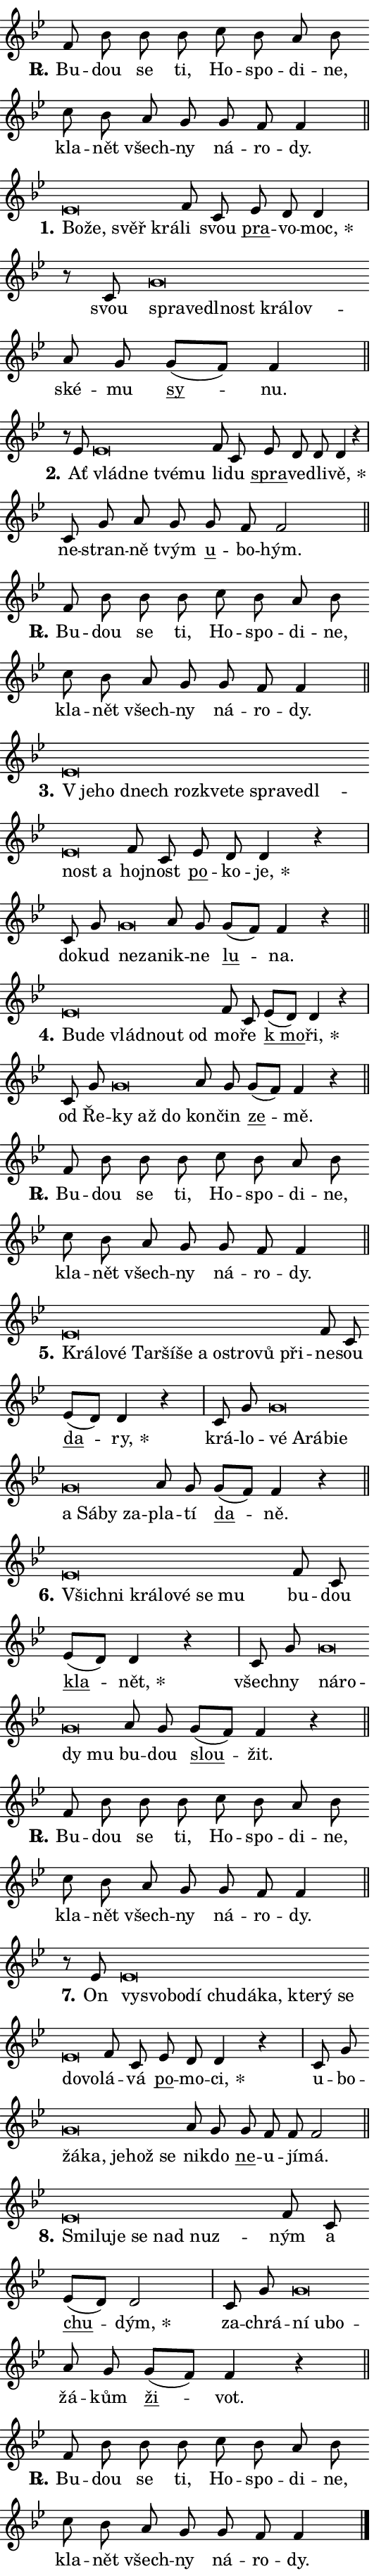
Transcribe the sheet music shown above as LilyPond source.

\version "2.24.0"
\header { tagline = "" }
\paper {
  indent = 0\cm
  top-margin = 0\cm
  right-margin = 0.13\cm % to fit lyric hyphens
  bottom-margin = 0\cm
  left-margin = 0\cm
  paper-width = 9\cm
  page-breaking = #ly:one-page-breaking
  system-system-spacing.basic-distance = #11
  score-system-spacing.basic-distance = #11
  ragged-last = ##f
}


%% Author: Thomas Morley
%% https://lists.gnu.org/archive/html/lilypond-user/2020-05/msg00002.html
#(define (line-position grob)
"Returns position of @var[grob} in current system:
   @code{'start}, if at first time-step
   @code{'end}, if at last time-step
   @code{'middle} otherwise
"
  (let* ((col (ly:item-get-column grob))
         (ln (ly:grob-object col 'left-neighbor))
         (rn (ly:grob-object col 'right-neighbor))
         (col-to-check-left (if (ly:grob? ln) ln col))
         (col-to-check-right (if (ly:grob? rn) rn col))
         (break-dir-left
           (and
             (ly:grob-property col-to-check-left 'non-musical #f)
             (ly:item-break-dir col-to-check-left)))
         (break-dir-right
           (and
             (ly:grob-property col-to-check-right 'non-musical #f)
             (ly:item-break-dir col-to-check-right))))
        (cond ((eqv? 1 break-dir-left) 'start)
              ((eqv? -1 break-dir-right) 'end)
              (else 'middle))))

#(define (tranparent-at-line-position vctor)
  (lambda (grob)
  "Relying on @code{line-position} select the relevant enry from @var{vctor}.
Used to determine transparency,"
    (case (line-position grob)
      ((end) (not (vector-ref vctor 0)))
      ((middle) (not (vector-ref vctor 1)))
      ((start) (not (vector-ref vctor 2))))))

noteHeadBreakVisibility =
#(define-music-function (break-visibility)(vector?)
"Makes @code{NoteHead}s transparent relying on @var{break-visibility}"
#{
  \override NoteHead.transparent =
    #(tranparent-at-line-position break-visibility)
#})

#(define delete-ledgers-for-transparent-note-heads
  (lambda (grob)
    "Reads whether a @code{NoteHead} is transparent.
If so this @code{NoteHead} is removed from @code{'note-heads} from
@var{grob}, which is supposed to be @code{LedgerLineSpanner}.
As a result ledgers are not printed for this @code{NoteHead}"
    (let* ((nhds-array (ly:grob-object grob 'note-heads))
           (nhds-list
             (if (ly:grob-array? nhds-array)
                 (ly:grob-array->list nhds-array)
                 '()))
           ;; Relies on the transparent-property being done before
           ;; Staff.LedgerLineSpanner.after-line-breaking is executed.
           ;; This is fragile ...
           (to-keep
             (remove
               (lambda (nhd)
                 (ly:grob-property nhd 'transparent #f))
               nhds-list)))
      ;; TODO find a better method to iterate over grob-arrays, similiar
      ;; to filter/remove etc for lists
      ;; For now rebuilt from scratch
      (set! (ly:grob-object grob 'note-heads)  '())
      (for-each
        (lambda (nhd)
          (ly:pointer-group-interface::add-grob grob 'note-heads nhd))
        to-keep))))

squashNotes = {
  \override NoteHead.X-extent = #'(-0.2 . 0.2)
  \override NoteHead.Y-extent = #'(-0.75 . 0)
  \override NoteHead.stencil =
    #(lambda (grob)
       (let ((pos (ly:grob-property grob 'staff-position)))
         (begin
           (if (< pos -7) (display "ERROR: Lower brevis then expected\n") (display ""))
           (if (<= pos -6) ly:text-interface::print ly:note-head::print))))
}
unSquashNotes = {
  \revert NoteHead.X-extent
  \revert NoteHead.Y-extent
  \revert NoteHead.stencil
}

hideNotes = \noteHeadBreakVisibility #begin-of-line-visible
unHideNotes = \noteHeadBreakVisibility #all-visible

% work-around for resetting accidentals
% https://lilypond.org/doc/v2.23/Documentation/notation/displaying-rhythms#unmetered-music
cadenzaMeasure = {
  \cadenzaOff
  \partial 1024 s1024
  \cadenzaOn
}

#(define-markup-command (accent layout props text) (markup?)
  "Underline accented syllable"
  (interpret-markup layout props
    #{\markup \override #'(offset . 4.3) \underline { #text }#}))

responsum = \markup \concat {
  "R" \hspace #-1.05 \path #0.1 #'((moveto 0 0.07) (lineto 0.9 0.8)) \hspace #0.05 "."
}

spaceSize = #0.6828661417322834 % exact space size for TeX Gyre Schola

\layout {
  \context {
    \Staff
    \remove "Time_signature_engraver"
    \override LedgerLineSpanner.after-line-breaking = #delete-ledgers-for-transparent-note-heads
  }
  \context {
    \Lyrics {
      \override LyricSpace.minimum-distance = \spaceSize
      \override LyricText.font-name = #"TeX Gyre Schola"
      \override LyricText.font-size = 1
      \override StanzaNumber.font-name = #"TeX Gyre Schola Bold"
      \override StanzaNumber.font-size = 1
    }
  }
  \context {
    \Score 
    \override NoteHead.text =
      #(lambda (grob) 
        (let ((pos (ly:grob-property grob 'staff-position)))
          #{\markup {
            \combine
              \halign #-0.55 \raise #(if (= pos -6) 0 0.5) \override #'(thickness . 2) \draw-line #'(3.2 . 0)
              \musicglyph "noteheads.sM1"
          }#}))
  }
}

% magnetic-lyrics.ily
%
%   written by
%     Jean Abou Samra <jean@abou-samra.fr>
%     Werner Lemberg <wl@gnu.org>
%
%   adapted by
%     Jiri Hon <jiri.hon@gmail.com>
%
% Version 2022-Apr-15

% https://www.mail-archive.com/lilypond-user@gnu.org/msg149350.html

#(define (Left_hyphen_pointer_engraver context)
   "Collect syllable-hyphen-syllable occurrences in lyrics and store
them in properties.  This engraver only looks to the left.  For
example, if the lyrics input is @code{foo -- bar}, it does the
following.

@itemize @bullet
@item
Set the @code{text} property of the @code{LyricHyphen} grob between
@q{foo} and @q{bar} to @code{foo}.

@item
Set the @code{left-hyphen} property of the @code{LyricText} grob with
text @q{foo} to the @code{LyricHyphen} grob between @q{foo} and
@q{bar}.
@end itemize

Use this auxiliary engraver in combination with the
@code{lyric-@/text::@/apply-@/magnetic-@/offset!} hook."
   (let ((hyphen #f)
         (text #f))
     (make-engraver
      (acknowledgers
       ((lyric-syllable-interface engraver grob source-engraver)
        (set! text grob)))
      (end-acknowledgers
       ((lyric-hyphen-interface engraver grob source-engraver)
        ;(when (not (grob::has-interface grob 'lyric-space-interface))
          (set! hyphen grob)));)
      ((stop-translation-timestep engraver)
       (when (and text hyphen)
         (ly:grob-set-object! text 'left-hyphen hyphen))
       (set! text #f)
       (set! hyphen #f)))))

#(define (lyric-text::apply-magnetic-offset! grob)
   "If the space between two syllables is less than the value in
property @code{LyricText@/.details@/.squash-threshold}, move the right
syllable to the left so that it gets concatenated with the left
syllable.

Use this function as a hook for
@code{LyricText@/.after-@/line-@/breaking} if the
@code{Left_@/hyphen_@/pointer_@/engraver} is active."
   (let ((hyphen (ly:grob-object grob 'left-hyphen #f)))
     (when hyphen
       (let ((left-text (ly:spanner-bound hyphen LEFT)))
         (when (grob::has-interface left-text 'lyric-syllable-interface)
           (let* ((common (ly:grob-common-refpoint grob left-text X))
                  (this-x-ext (ly:grob-extent grob common X))
                  (left-x-ext
                   (begin
                     ;; Trigger magnetism for left-text.
                     (ly:grob-property left-text 'after-line-breaking)
                     (ly:grob-extent left-text common X)))
                  ;; `delta` is the gap width between two syllables.
                  (delta (- (interval-start this-x-ext)
                            (interval-end left-x-ext)))
                  (details (ly:grob-property grob 'details))
                  (threshold (assoc-get 'squash-threshold details 0.2)))
             (when (< delta threshold)
               (let* (;; We have to manipulate the input text so that
                      ;; ligatures crossing syllable boundaries are not
                      ;; disabled.  For languages based on the Latin
                      ;; script this is essentially a beautification.
                      ;; However, for non-Western scripts it can be a
                      ;; necessity.
                      (lt (ly:grob-property left-text 'text))
                      (rt (ly:grob-property grob 'text))
                      (is-space (grob::has-interface hyphen 'lyric-space-interface))
                      (space (if is-space " " ""))
                      (extra-delta (if is-space spaceSize 0))
                      ;; Append new syllable.
                      (ltrt-space (if (and (string? lt) (string? rt))
                                (string-append lt space rt)
                                (make-concat-markup (list lt space rt))))
                      ;; Right-align `ltrt` to the right side.
                      (ltrt-space-markup (grob-interpret-markup
                               grob
                               (make-translate-markup
                                (cons (interval-length this-x-ext) 0)
                                (make-right-align-markup ltrt-space)))))
                 (begin
                   ;; Don't print `left-text`.
                   (ly:grob-set-property! left-text 'stencil #f)
                   ;; Set text and stencil (which holds all collected
                   ;; syllables so far) and shift it to the left.
                   (ly:grob-set-property! grob 'text ltrt-space)
                   (ly:grob-set-property! grob 'stencil ltrt-space-markup)
                   (ly:grob-translate-axis! grob (- (- delta extra-delta)) X))))))))))


#(define (lyric-hyphen::displace-bounds-first grob)
   ;; Make very sure this callback isn't triggered too early.
   (let ((left (ly:spanner-bound grob LEFT))
         (right (ly:spanner-bound grob RIGHT)))
     (ly:grob-property left 'after-line-breaking)
     (ly:grob-property right 'after-line-breaking)
     (ly:lyric-hyphen::print grob)))

squashThreshold = #0.4

\layout {
  \context {
    \Lyrics
    \consists #Left_hyphen_pointer_engraver
    \override LyricText.after-line-breaking =
      #lyric-text::apply-magnetic-offset!
    \override LyricHyphen.stencil = #lyric-hyphen::displace-bounds-first
    \override LyricText.details.squash-threshold = \squashThreshold
    \override LyricHyphen.minimum-distance = 0
    \override LyricHyphen.minimum-length = \squashThreshold
  }
}

squashText = \override LyricText.details.squash-threshold = 9999
unSquashText = \override LyricText.details.squash-threshold = \squashThreshold

leftText = \override LyricText.self-alignment-X = #LEFT
unLeftText = \revert LyricText.self-alignment-X

starOffset = #(lambda (grob) 
                (let ((x_offset (ly:self-alignment-interface::aligned-on-x-parent grob)))
                  (if (= x_offset 0) 0 (+ x_offset 1.2))))

star = #(define-music-function (syllable)(string?)
"Append star separator at the end of a syllable"
#{
  \once \override LyricText.X-offset = #starOffset
  \lyricmode { \markup {
    #syllable
    \override #'((font-name . "TeX Gyre Schola Bold")) \hspace #0.2 \lower #0.65 \larger "*"
  } }
#})

starAccent = #(define-music-function (syllable)(string?)
"Append star separator at the end of a syllable and make accent"
#{
  \once \override LyricText.X-offset = #starOffset
  \lyricmode { \markup {
    \accent #syllable
    \override #'((font-name . "TeX Gyre Schola Bold")) \hspace #0.2 \lower #0.65 \larger "*"
  } }
#})

breath = #(define-music-function (syllable)(string?)
"Append breathing indicator at the end of a syllable"
#{
  \lyricmode { \markup { #syllable "+" } }
#})

optionalBreath = #(define-music-function (syllable)(string?)
"Append optional breathing indicator at the end of a syllable"
#{
  \lyricmode { \markup { #syllable "(+)" } }
#})


\score {
    <<
        \new Voice = "melody" { \cadenzaOn \key bes \major \relative { f'8 bes bes bes \bar "" c bes a bes \bar "" c bes a g \bar "" g f f4 \cadenzaMeasure \bar "||" \break } }
        \new Lyrics \lyricsto "melody" { \lyricmode { \set stanza = \responsum
Bu -- dou se ti, Ho -- spo -- di -- ne, kla -- nět všech -- ny ná -- ro -- dy. } }
    >>
    \layout {}
}

\score {
    <<
        \new Voice = "melody" { \cadenzaOn \key bes \major \relative { \squashNotes es'\breve*1/16 \hideNotes \breve*1/16 \bar "" \breve*1/16 \breve*1/16 \bar "" \unHideNotes \unSquashNotes f8 c \bar "" es d d4 \cadenzaMeasure \bar "|" r8 c \squashNotes g'\breve*1/16 \hideNotes \breve*1/16 \bar "" \breve*1/16 \bar "" \breve*1/16 \bar "" \breve*1/16 \breve*1/16 \bar "" \unHideNotes \unSquashNotes a8 g \bar "" g[( f)] f4 \cadenzaMeasure \bar "||" \break } }
        \new Lyrics \lyricsto "melody" { \lyricmode { \set stanza = "1."
\leftText Bo -- \squashText že, svěř krá -- \unLeftText \unSquashText li svou \markup \accent pra -- vo -- \star moc, svou \leftText spra -- \squashText ve -- dl -- nost krá -- lov -- \unLeftText \unSquashText ské -- mu \markup \accent sy -- nu. } }
    >>
    \layout {}
}

\score {
    <<
        \new Voice = "melody" { \cadenzaOn \key bes \major \relative { r8 es'8 \squashNotes es\breve*1/16 \hideNotes \breve*1/16 \bar "" \breve*1/16 \breve*1/16 \bar "" \unHideNotes \unSquashNotes f8 c \bar "" es d d d4 r \cadenzaMeasure \bar "|" c8 g' a g \bar "" g f f2 \cadenzaMeasure \bar "||" \break } }
        \new Lyrics \lyricsto "melody" { \lyricmode { \set stanza = "2."
Ať \leftText vlád -- \squashText ne tvé -- mu \unLeftText \unSquashText li -- du \markup \accent spra -- ve -- dli -- \star vě, ne -- stran -- ně tvým \markup \accent u -- bo -- hým. } }
    >>
    \layout {}
}

\score {
    <<
        \new Voice = "melody" { \cadenzaOn \key bes \major \relative { f'8 bes bes bes \bar "" c bes a bes \bar "" c bes a g \bar "" g f f4 \cadenzaMeasure \bar "||" \break } }
        \new Lyrics \lyricsto "melody" { \lyricmode { \set stanza = \responsum
Bu -- dou se ti, Ho -- spo -- di -- ne, kla -- nět všech -- ny ná -- ro -- dy. } }
    >>
    \layout {}
}

\score {
    <<
        \new Voice = "melody" { \cadenzaOn \key bes \major \relative { \squashNotes es'\breve*1/16 \hideNotes \breve*1/16 \bar "" \breve*1/16 \bar "" \breve*1/16 \bar "" \breve*1/16 \bar "" \breve*1/16 \bar "" \breve*1/16 \bar "" \breve*1/16 \bar "" \breve*1/16 \bar "" \breve*1/16 \breve*1/16 \bar "" \unHideNotes \unSquashNotes f8 c \bar "" es d d4 r \cadenzaMeasure \bar "|" c8 g' \bar "" \squashNotes g\breve*1/16 \hideNotes \breve*1/16 \bar "" \unHideNotes \unSquashNotes a8 g \bar "" g[( f)] f4 r \cadenzaMeasure \bar "||" \break } }
        \new Lyrics \lyricsto "melody" { \lyricmode { \set stanza = "3."
\leftText "V je" -- \squashText ho dnech roz -- kve -- te spra -- ve -- dl -- nost a \unLeftText \unSquashText hoj -- nost \markup \accent po -- ko -- \star je, do -- kud \leftText ne -- \squashText za -- \unLeftText \unSquashText nik -- ne \markup \accent lu -- na. } }
    >>
    \layout {}
}

\score {
    <<
        \new Voice = "melody" { \cadenzaOn \key bes \major \relative { \squashNotes es'\breve*1/16 \hideNotes \breve*1/16 \bar "" \breve*1/16 \bar "" \breve*1/16 \breve*1/16 \bar "" \unHideNotes \unSquashNotes f8 c \bar "" es[( d)] d4 r \cadenzaMeasure \bar "|" c8 g' \bar "" \squashNotes g\breve*1/16 \hideNotes \breve*1/16 \breve*1/16 \bar "" \unHideNotes \unSquashNotes a8 g \bar "" g[( f)] f4 r \cadenzaMeasure \bar "||" \break } }
        \new Lyrics \lyricsto "melody" { \lyricmode { \set stanza = "4."
\leftText Bu -- \squashText de vlád -- nout od \unLeftText \unSquashText mo -- ře \markup \accent "k mo" -- \star ři, od Ře -- \leftText ky \squashText až do \unLeftText \unSquashText kon -- čin \markup \accent ze -- mě. } }
    >>
    \layout {}
}

\score {
    <<
        \new Voice = "melody" { \cadenzaOn \key bes \major \relative { f'8 bes bes bes \bar "" c bes a bes \bar "" c bes a g \bar "" g f f4 \cadenzaMeasure \bar "||" \break } }
        \new Lyrics \lyricsto "melody" { \lyricmode { \set stanza = \responsum
Bu -- dou se ti, Ho -- spo -- di -- ne, kla -- nět všech -- ny ná -- ro -- dy. } }
    >>
    \layout {}
}

\score {
    <<
        \new Voice = "melody" { \cadenzaOn \key bes \major \relative { \squashNotes es'\breve*1/16 \hideNotes \breve*1/16 \bar "" \breve*1/16 \bar "" \breve*1/16 \bar "" \breve*1/16 \bar "" \breve*1/16 \bar "" \breve*1/16 \bar "" \breve*1/16 \bar "" \breve*1/16 \bar "" \breve*1/16 \breve*1/16 \bar "" \unHideNotes \unSquashNotes f8 c \bar "" es[( d)] d4 r \cadenzaMeasure \bar "|" c8 g' \bar "" \squashNotes g\breve*1/16 \hideNotes \breve*1/16 \bar "" \breve*1/16 \bar "" \breve*1/16 \bar "" \breve*1/16 \bar "" \breve*1/16 \bar "" \breve*1/16 \bar "" \breve*1/16 \breve*1/16 \bar "" \unHideNotes \unSquashNotes a8 g \bar "" g[( f)] f4 r \cadenzaMeasure \bar "||" \break } }
        \new Lyrics \lyricsto "melody" { \lyricmode { \set stanza = "5."
\leftText Krá -- \squashText lo -- vé Tar -- ší -- še a o -- stro -- vů při -- \unLeftText \unSquashText ne -- sou \markup \accent da -- \star ry, krá -- lo -- \leftText vé \squashText A -- rá -- bi -- e a Sá -- by za -- \unLeftText \unSquashText pla -- tí \markup \accent da -- ně. } }
    >>
    \layout {}
}

\score {
    <<
        \new Voice = "melody" { \cadenzaOn \key bes \major \relative { \squashNotes es'\breve*1/16 \hideNotes \breve*1/16 \bar "" \breve*1/16 \bar "" \breve*1/16 \bar "" \breve*1/16 \bar "" \breve*1/16 \breve*1/16 \bar "" \unHideNotes \unSquashNotes f8 c \bar "" es[( d)] d4 r \cadenzaMeasure \bar "|" c8 g' \bar "" \squashNotes g\breve*1/16 \hideNotes \breve*1/16 \bar "" \breve*1/16 \breve*1/16 \bar "" \unHideNotes \unSquashNotes a8 g \bar "" g[( f)] f4 r \cadenzaMeasure \bar "||" \break } }
        \new Lyrics \lyricsto "melody" { \lyricmode { \set stanza = "6."
\leftText Všich -- \squashText ni krá -- lo -- vé se mu \unLeftText \unSquashText bu -- dou \markup \accent kla -- \star nět, všech -- ny \leftText ná -- \squashText ro -- dy mu \unLeftText \unSquashText bu -- dou \markup \accent slou -- žit. } }
    >>
    \layout {}
}

\score {
    <<
        \new Voice = "melody" { \cadenzaOn \key bes \major \relative { f'8 bes bes bes \bar "" c bes a bes \bar "" c bes a g \bar "" g f f4 \cadenzaMeasure \bar "||" \break } }
        \new Lyrics \lyricsto "melody" { \lyricmode { \set stanza = \responsum
Bu -- dou se ti, Ho -- spo -- di -- ne, kla -- nět všech -- ny ná -- ro -- dy. } }
    >>
    \layout {}
}

\score {
    <<
        \new Voice = "melody" { \cadenzaOn \key bes \major \relative { r8 es' \squashNotes es\breve*1/16 \hideNotes \breve*1/16 \bar "" \breve*1/16 \bar "" \breve*1/16 \bar "" \breve*1/16 \bar "" \breve*1/16 \bar "" \breve*1/16 \bar "" \breve*1/16 \bar "" \breve*1/16 \bar "" \breve*1/16 \bar "" \breve*1/16 \breve*1/16 \bar "" \unHideNotes \unSquashNotes f8 c \bar "" es d d4 r \cadenzaMeasure \bar "|" c8 g' \bar "" \squashNotes g\breve*1/16 \hideNotes \breve*1/16 \bar "" \breve*1/16 \bar "" \breve*1/16 \breve*1/16 \bar "" \unHideNotes \unSquashNotes a8 g \bar "" g f f f2 \cadenzaMeasure \bar "||" \break } }
        \new Lyrics \lyricsto "melody" { \lyricmode { \set stanza = "7."
On \leftText vy -- \squashText svo -- bo -- dí chu -- dá -- ka, kte -- rý se do -- vo -- \unLeftText \unSquashText lá -- vá \markup \accent po -- mo -- \star ci, u -- bo -- \leftText žá -- \squashText ka, je -- hož se \unLeftText \unSquashText ni -- kdo \markup \accent ne -- u -- jí -- má. } }
    >>
    \layout {}
}

\score {
    <<
        \new Voice = "melody" { \cadenzaOn \key bes \major \relative { \squashNotes es'\breve*1/16 \hideNotes \breve*1/16 \bar "" \breve*1/16 \bar "" \breve*1/16 \bar "" \breve*1/16 \breve*1/16 \bar "" \unHideNotes \unSquashNotes f8 c \bar "" es[( d)] d2 \cadenzaMeasure \bar "|" c8 g' \bar "" \squashNotes g\breve*1/16 \hideNotes \breve*1/16 \breve*1/16 \bar "" \unHideNotes \unSquashNotes a8 g \bar "" g[( f)] f4 r \cadenzaMeasure \bar "||" \break } }
        \new Lyrics \lyricsto "melody" { \lyricmode { \set stanza = "8."
\leftText Smi -- \squashText lu -- je se nad nuz -- \unLeftText \unSquashText ným a \markup \accent chu -- \star dým, za -- chrá -- \leftText ní \squashText u -- bo -- \unLeftText \unSquashText žá -- kům \markup \accent ži -- vot. } }
    >>
    \layout {}
}

\score {
    <<
        \new Voice = "melody" { \cadenzaOn \key bes \major \relative { f'8 bes bes bes \bar "" c bes a bes \bar "" c bes a g \bar "" g f f4 \cadenzaMeasure \bar "||" \break } \bar "|." }
        \new Lyrics \lyricsto "melody" { \lyricmode { \set stanza = \responsum
Bu -- dou se ti, Ho -- spo -- di -- ne, kla -- nět všech -- ny ná -- ro -- dy. } }
    >>
    \layout {}
}
